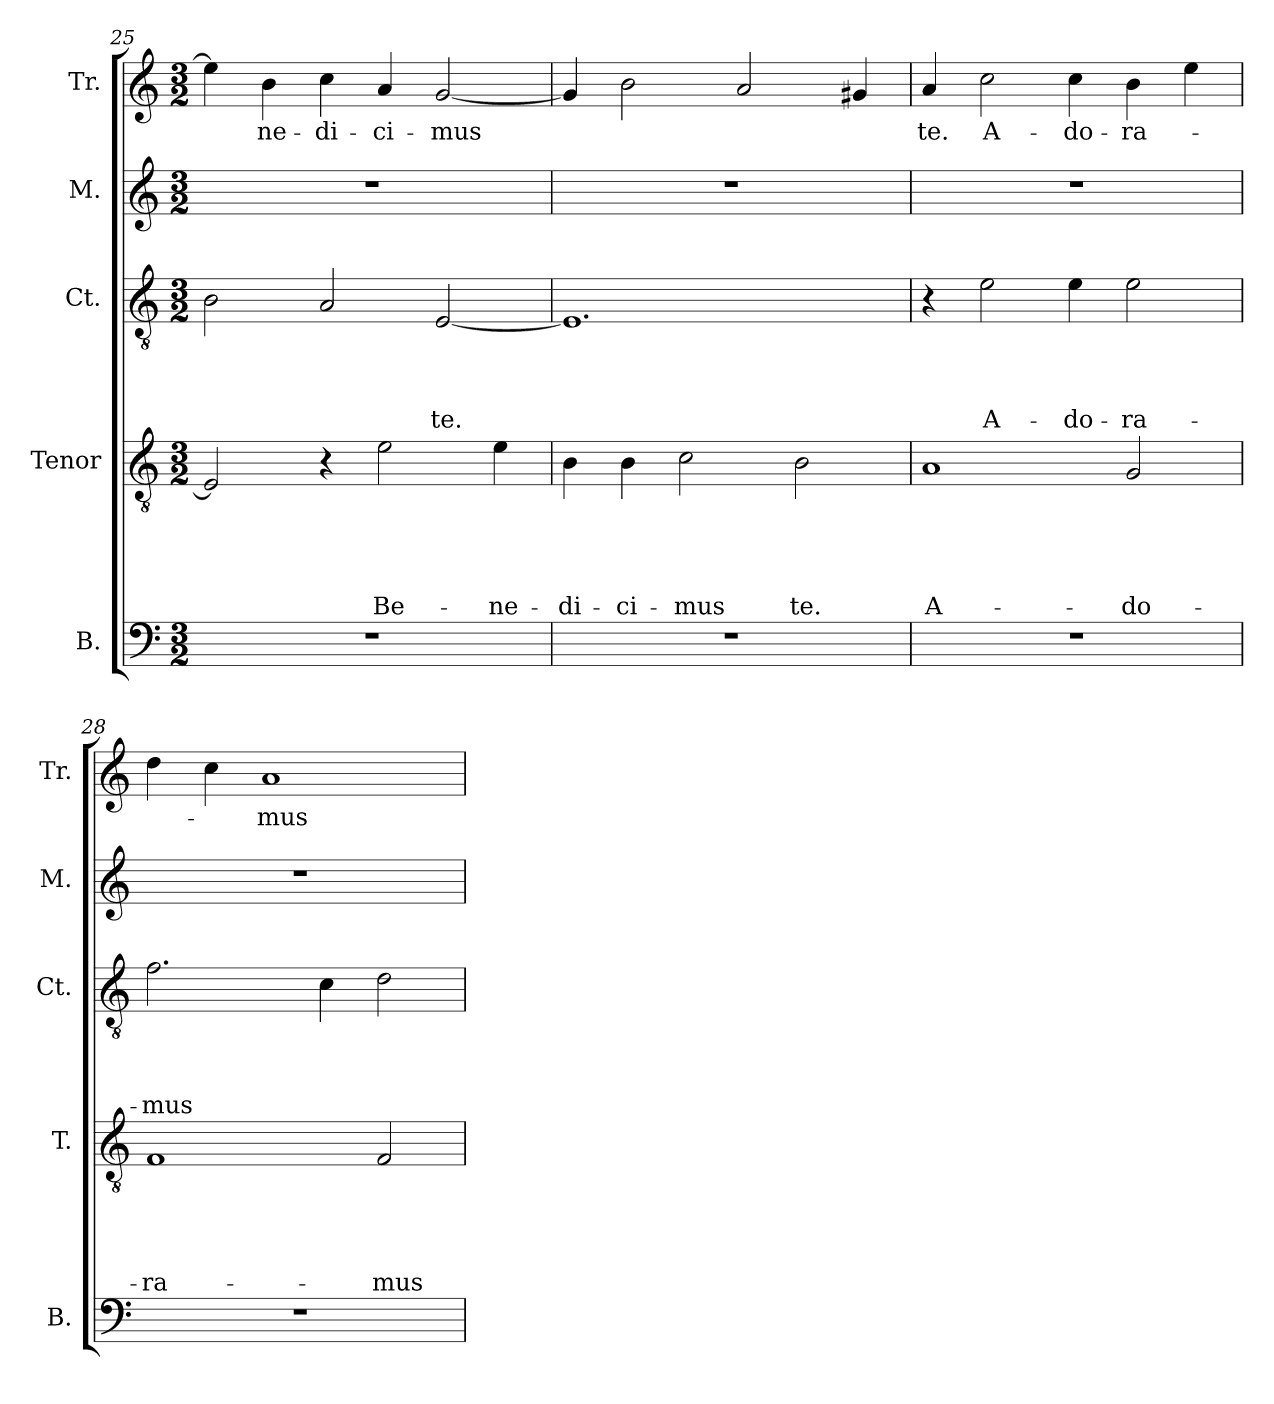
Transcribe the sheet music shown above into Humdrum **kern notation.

**kern	**kern	**text	**text	**text	**text	**text	**kern	**text	**text	**text	**text	**kern	**kern	**text
*part5	*part4	*part4	*part4	*part4	*part4	*part4	*part3	*part3	*part3	*part3	*part3	*part2	*part1	*part1
*staff5	*staff4	*staff4	*staff4	*staff4	*staff4	*staff4	*staff3	*staff3	*staff3	*staff3	*staff3	*staff2	*staff1	*staff1
*I"B.	*I"Tenor	*	*	*	*	*	*I"Ct.	*	*	*	*	*I"M.	*I"Tr.	*
*I'B.	*I'T.	*	*	*	*	*	*I'Ct.	*	*	*	*	*I'M.	*I'Tr.	*
*clefF4	*clefGv2	*	*	*	*	*	*clefGv2	*	*	*	*	*clefG2	*clefG2	*
*k[]	*k[]	*	*	*	*	*	*k[]	*	*	*	*	*k[]	*k[]	*
*C:	*C:	*	*	*	*	*	*C:	*	*	*	*	*C:	*C:	*
*M3/2	*M3/2	*	*	*	*	*	*M3/2	*	*	*	*	*M3/2	*M3/2	*
=25	=25	=25	=25	=25	=25	=25	=25	=25	=25	=25	=25	=25	=25	=25
1.r	2E/]	.	.	.	.	.	2B\	.	.	.	.	1.r	4ee\]	.
!	!	!	!	!	!	!	!	!	!	!	!	!	!	!LO:LY:b
.	.	.	.	.	.	.	.	.	.	.	.	.	4b\	-ne-
!	!	!	!	!	!	!	!	!	!	!	!	!	!	!LO:LY:b:rj
.	4r	.	.	.	.	.	2A/	.	.	.	.	.	4cc\	-di-
!	!	!	!	!	!	!LO:LY:b	!	!	!	!	!	!	!	!LO:LY:b
.	2e\	.	.	.	.	Be-	.	.	.	.	.	.	4a/	-ci-
!	!	!	!	!	!	!	!	!	!	!	!LO:LY:b	!	!	!LO:LY:b
.	.	.	.	.	.	.	[<2E/	.	.	.	te.	.	[<2g/	-mus
!	!	!	!	!	!	!LO:LY:b	!	!	!	!	!	!	!	!
.	4e\	.	.	.	.	-ne-	.	.	.	.	.	.	.	.
=26	=26	=26	=26	=26	=26	=26	=26	=26	=26	=26	=26	=26	=26	=26
!	!	!	!	!	!	!LO:LY:b	!	!	!	!	!	!	!	!
1.r	4B\	.	.	.	.	-di-	1.E]	.	.	.	.	1.r	4g/]	.
!	!	!	!	!	!	!LO:LY:b	!	!	!	!	!	!	!	!
.	4B\	.	.	.	.	-ci-	.	.	.	.	.	.	2b\	.
!	!	!	!	!	!	!LO:LY:b	!	!	!	!	!	!	!	!
.	2c\	.	.	.	.	-mus	.	.	.	.	.	.	.	.
.	.	.	.	.	.	.	.	.	.	.	.	.	2a/	.
!	!	!	!	!	!	!LO:LY:b	!	!	!	!	!	!	!	!
.	2B\	.	.	.	.	te.	.	.	.	.	.	.	.	.
.	.	.	.	.	.	.	.	.	.	.	.	.	4g#/	.
=27	=27	=27	=27	=27	=27	=27	=27	=27	=27	=27	=27	=27	=27	=27
!	!	!	!	!	!	!LO:LY:b	!	!	!	!	!	!	!	!LO:LY:b
1.r	1A	.	.	.	.	A-	4r	.	.	.	.	1.r	4a/	te.
!	!	!	!	!	!	!	!	!	!	!	!LO:LY:b	!	!	!LO:LY:b
.	.	.	.	.	.	.	2e\	.	.	.	A-	.	2cc\	A-
!	!	!	!	!	!	!	!	!	!	!	!LO:LY:b	!	!	!LO:LY:b
.	.	.	.	.	.	.	4e\	.	.	.	-do-	.	4cc\	-do-
!	!	!	!	!	!	!LO:LY:b	!	!	!	!	!LO:LY:b:rj	!	!	!LO:LY:b
.	2G/	.	.	.	.	-do-	2e\	.	.	.	-ra-	.	4b\	-ra-
.	.	.	.	.	.	.	.	.	.	.	.	.	4ee\	.
!!LO:LB:g=z
=28	=28	=28	=28	=28	=28	=28	=28	=28	=28	=28	=28	=28	=28	=28
!	!	!	!	!	!	!LO:LY:b	!	!	!	!	!LO:LY:b	!	!	!
1.r	1F	.	.	.	.	-ra-	2.f\	.	.	.	-mus	1.r	4dd\	.
.	.	.	.	.	.	.	.	.	.	.	.	.	4cc\	.
!	!	!	!	!	!	!	!	!	!	!	!	!	!	!LO:LY:b
.	.	.	.	.	.	.	.	.	.	.	.	.	1a	-mus
.	.	.	.	.	.	.	4c\	.	.	.	.	.	.	.
!	!	!	!	!	!	!LO:LY:b	!	!	!	!	!	!	!	!
.	2F/	.	.	.	.	-mus	2d\	.	.	.	.	.	.	.
=	=	=	=	=	=	=	=	=	=	=	=	=	=	=
*-	*-	*-	*-	*-	*-	*-	*-	*-	*-	*-	*-	*-	*-	*-
